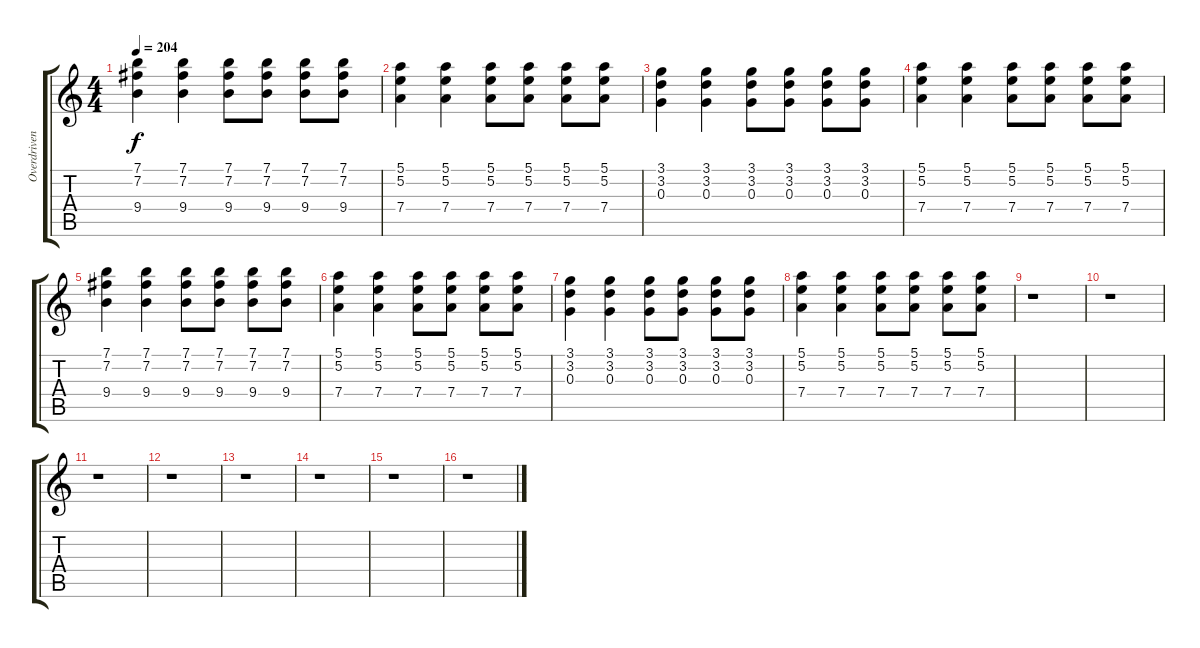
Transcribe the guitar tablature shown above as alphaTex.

\track ("Overdriven Guitar" "Overdriven") {instrument overdrivenguitar}
\staff {score tabs}
\tuning (E4 B3 G3 D3 A2 E2) {hide}
\ts (4 4)
\tempo 204
\clef g2
\ks c
(7.1 7.2 9.4).4{dy f} (7.1 7.2 9.4).4 (7.1 7.2 9.4).8 (7.1 7.2 9.4).8 (7.1 7.2 9.4).8 (7.1 7.2 9.4).8 |
(5.1 5.2 7.4).4 (5.1 5.2 7.4).4 (5.1 5.2 7.4).8 (5.1 5.2 7.4).8 (5.1 5.2 7.4).8 (5.1 5.2 7.4).8 |
(3.1 3.2 0.3).4 (3.1 3.2 0.3).4 (3.1 3.2 0.3).8 (3.1 3.2 0.3).8 (3.1 3.2 0.3).8 (3.1 3.2 0.3).8 |
(5.1 5.2 7.4).4 (5.1 5.2 7.4).4 (5.1 5.2 7.4).8 (5.1 5.2 7.4).8 (5.1 5.2 7.4).8 (5.1 5.2 7.4).8 |
(7.1 7.2 9.4).4 (7.1 7.2 9.4).4 (7.1 7.2 9.4).8 (7.1 7.2 9.4).8 (7.1 7.2 9.4).8 (7.1 7.2 9.4).8 |
(5.1 5.2 7.4).4 (5.1 5.2 7.4).4 (5.1 5.2 7.4).8 (5.1 5.2 7.4).8 (5.1 5.2 7.4).8 (5.1 5.2 7.4).8 |
(3.1 3.2 0.3).4 (3.1 3.2 0.3).4 (3.1 3.2 0.3).8 (3.1 3.2 0.3).8 (3.1 3.2 0.3).8 (3.1 3.2 0.3).8 |
(5.1 5.2 7.4).4 (5.1 5.2 7.4).4 (5.1 5.2 7.4).8 (5.1 5.2 7.4).8 (5.1 5.2 7.4).8 (5.1 5.2 7.4).8 |
r.1 |
r.1 |
r.1 |
r.1 |
r.1 |
r.1 |
r.1 |
r.1
